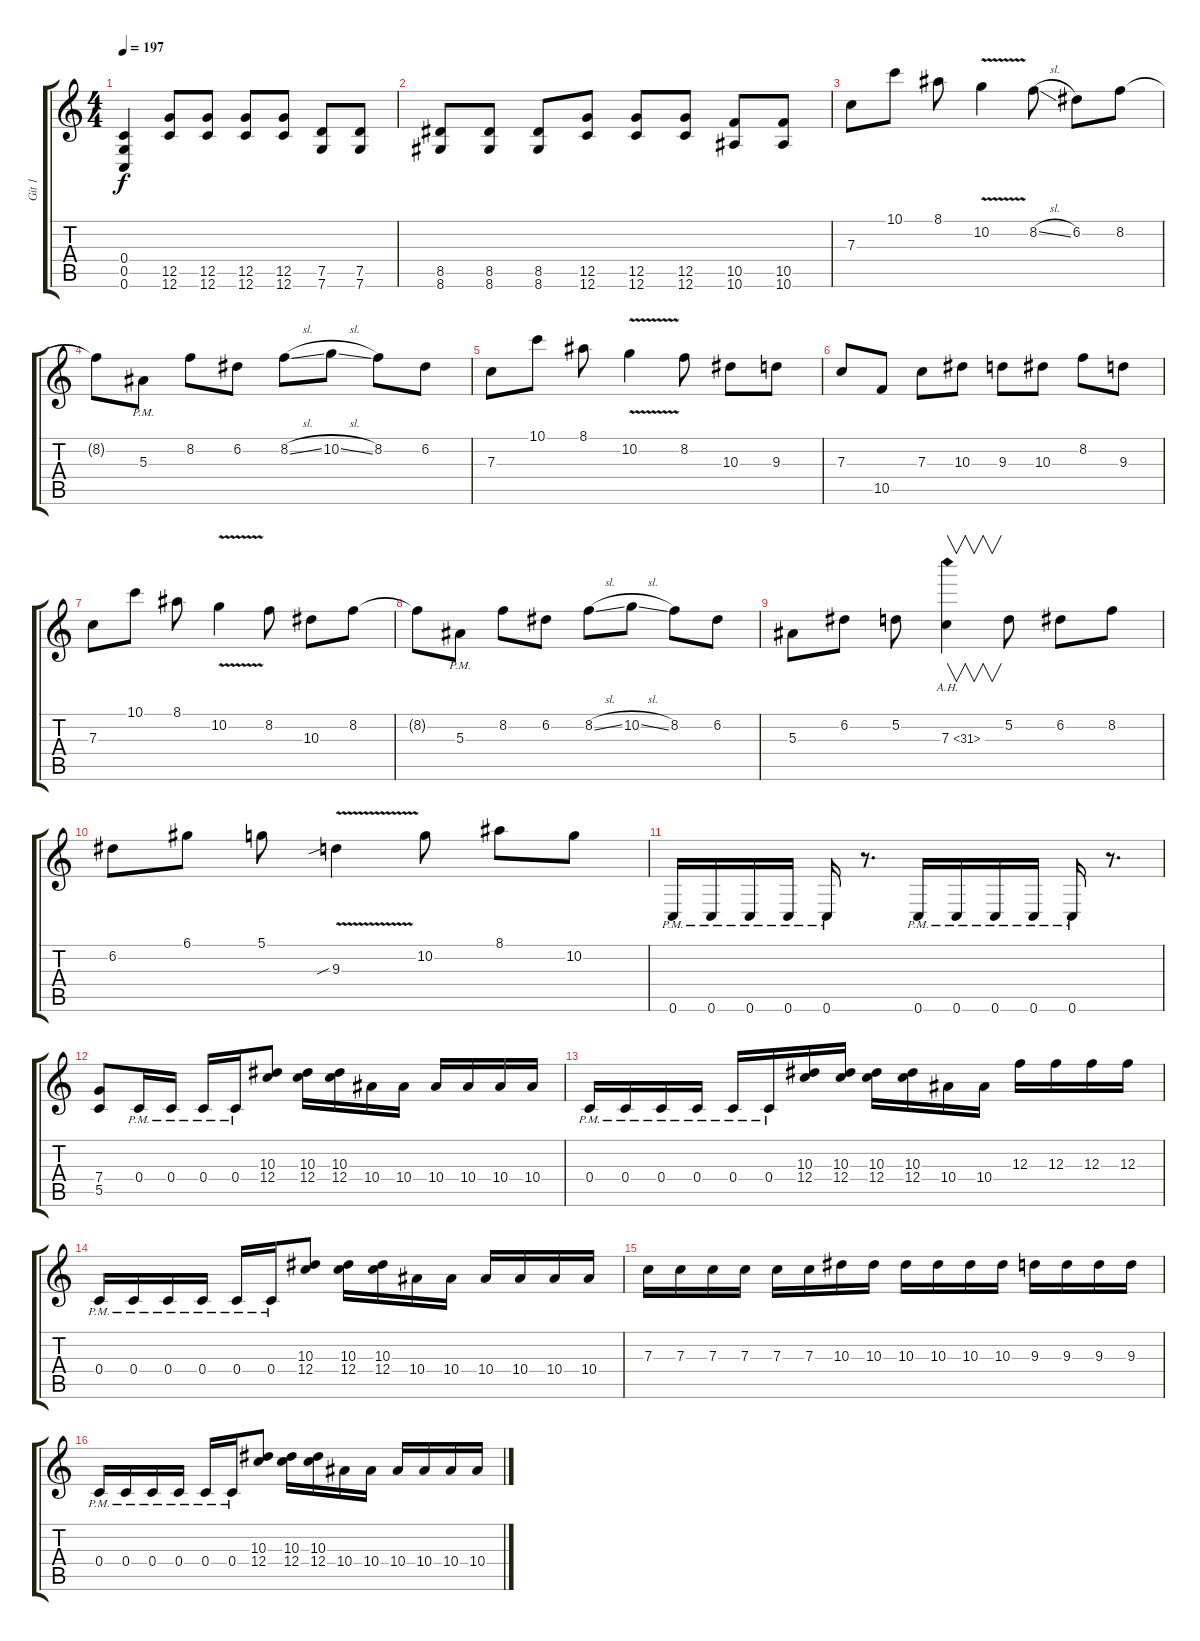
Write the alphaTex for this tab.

\track ("Git 1" "Git 1") {instrument distortionguitar}
\staff {score tabs}
\tuning (D4 A3 F3 C3 G2 C2) {hide}
\ts (4 4)
\tempo 197
\clef g2
\ks c
(0.4 0.5 0.6).4{dy f} (12.5 12.6).8 (12.5 12.6).8 (12.5 12.6).8 (12.5 12.6).8 (7.5 7.6).8 (7.5 7.6).8 |
(8.5 8.6).8 (8.5 8.6).8 (8.5 8.6).8 (12.5 12.6).8 (12.5 12.6).8 (12.5 12.6).8 (10.5 10.6).8 (10.5 10.6).8 |
7.3.8 10.1.8 8.1.8 10.2{v}.4 8.2{sl}.8 6.2.8 8.2.8 |
8.2{t}.8 5.3{pm}.8 8.2.8 6.2.8 8.2{sl}.8 10.2{sl}.8 8.2.8 6.2.8 |
7.3.8 10.1.8 8.1.8 10.2{v}.4 8.2.8 10.3.8 9.3.8 |
7.3.8 10.5.8 7.3.8 10.3.8 9.3.8 10.3.8 8.2.8 9.3.8 |
7.3.8 10.1.8 8.1.8 10.2{v}.4 8.2.8 10.3.8 8.2.8 |
8.2{t}.8 5.3{pm}.8 8.2.8 6.2.8 8.2{sl}.8 10.2{sl}.8 8.2.8 6.2.8 |
5.3.8 6.2.8 5.2.8 7.3{ah 24}.4{v} 5.2.8 6.2.8 8.2.8 |
6.2.8 6.1.8 5.1.8 9.3{v sib}.4 10.2.8 8.1.8 10.2.8 |
0.6{pm}.16 0.6{pm}.16 0.6{pm}.16 0.6{pm}.16 0.6{pm}.16 r.8{d} 0.6{pm}.16 0.6{pm}.16 0.6{pm}.16 0.6{pm}.16 0.6{pm}.16 r.8{d} |
(7.4 5.5).8 0.4{pm}.16 0.4{pm}.16 0.4{pm}.16 0.4{pm}.16 (10.3 12.4).8 (10.3 12.4).16 (10.3 12.4).16 10.4.16 10.4.16 10.4.16 10.4.16 10.4.16 10.4.16 |
0.4{pm}.16 0.4{pm}.16 0.4{pm}.16 0.4{pm}.16 0.4{pm}.16 0.4{pm}.16 (10.3 12.4).16 (10.3 12.4).16 (10.3 12.4).16 (10.3 12.4).16 10.4.16 10.4.16 12.3.16 12.3.16 12.3.16 12.3.16 |
0.4{pm}.16 0.4{pm}.16 0.4{pm}.16 0.4{pm}.16 0.4{pm}.16 0.4{pm}.16 (10.3 12.4).8 (10.3 12.4).16 (10.3 12.4).16 10.4.16 10.4.16 10.4.16 10.4.16 10.4.16 10.4.16 |
7.3.16 7.3.16 7.3.16 7.3.16 7.3.16 7.3.16 10.3.16 10.3.16 10.3.16 10.3.16 10.3.16 10.3.16 9.3.16 9.3.16 9.3.16 9.3.16 |
0.4{pm}.16 0.4{pm}.16 0.4{pm}.16 0.4{pm}.16 0.4{pm}.16 0.4{pm}.16 (10.3 12.4).8 (10.3 12.4).16 (10.3 12.4).16 10.4.16 10.4.16 10.4.16 10.4.16 10.4.16 10.4.16
